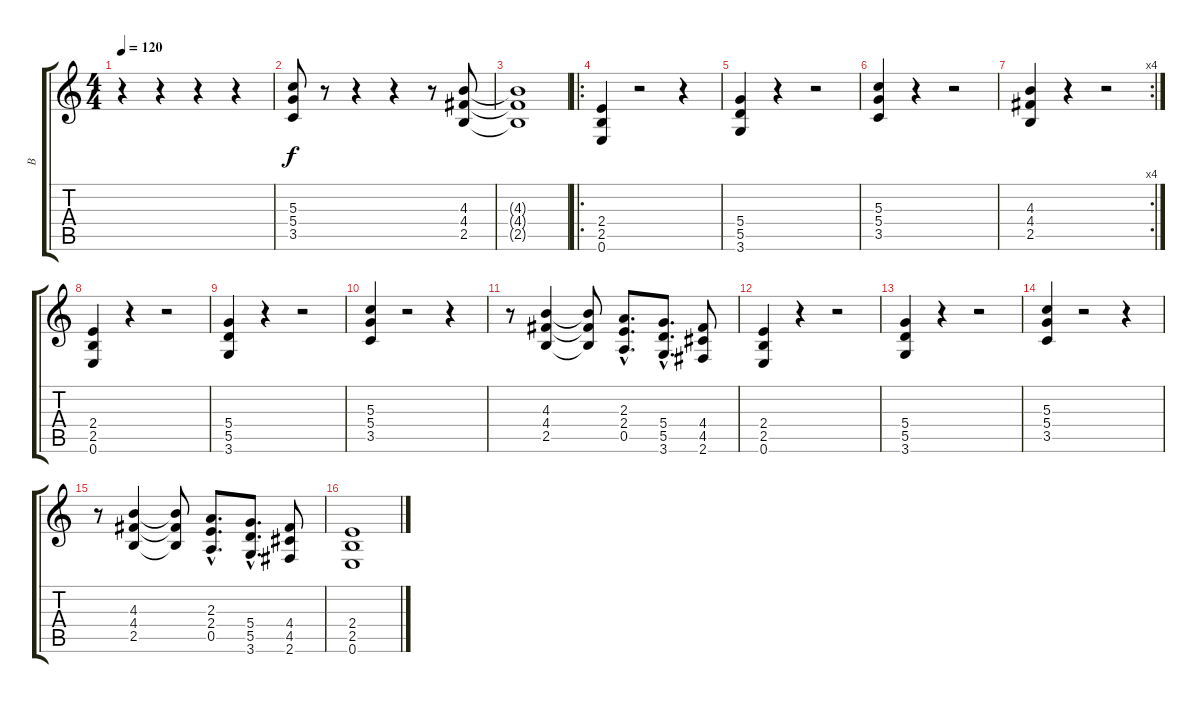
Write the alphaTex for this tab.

\track ("B" "B") {instrument distortionguitar}
\staff {score tabs}
\tuning (E4 B3 G3 D3 A2 E2) {hide}
\ts (4 4)
\tempo 120
\clef g2
\ks c
r.4{dy f} r.4 r.4 r.4 |
(5.3 5.4 3.5).8 r.8 r.4 r.4 r.8 (4.3 4.4 2.5).8 |
(4.3{t} 4.4{t} 2.5{t}).1 |
\ro
(2.4 2.5 0.6).4 r.2 r.4 |
(5.4 5.5 3.6).4 r.4 r.2 |
(5.3 5.4 3.5).4 r.4 r.2 |
\rc 4
(4.3 4.4 2.5).4 r.4 r.2 |
(2.4 2.5 0.6).4 r.4 r.2 |
(5.4 5.5 3.6).4 r.4 r.2 |
(5.3 5.4 3.5).4 r.2 r.4 |
r.8 (4.3 4.4 2.5).4 (4.3{t} 4.4{t} 2.5{t}).8 (2.3{hac} 2.4{hac} 0.5{hac}).8{d} (5.4{hac} 5.5{hac} 3.6{hac}).8{d} (4.4 4.5 2.6).8 |
(2.4 2.5 0.6).4 r.4 r.2 |
(5.4 5.5 3.6).4 r.4 r.2 |
(5.3 5.4 3.5).4 r.2 r.4 |
r.8 (4.3 4.4 2.5).4 (4.3{t} 4.4{t} 2.5{t}).8 (2.3{hac} 2.4{hac} 0.5{hac}).8{d} (5.4{hac} 5.5{hac} 3.6{hac}).8{d} (4.4 4.5 2.6).8 |
(2.4 2.5 0.6).1
